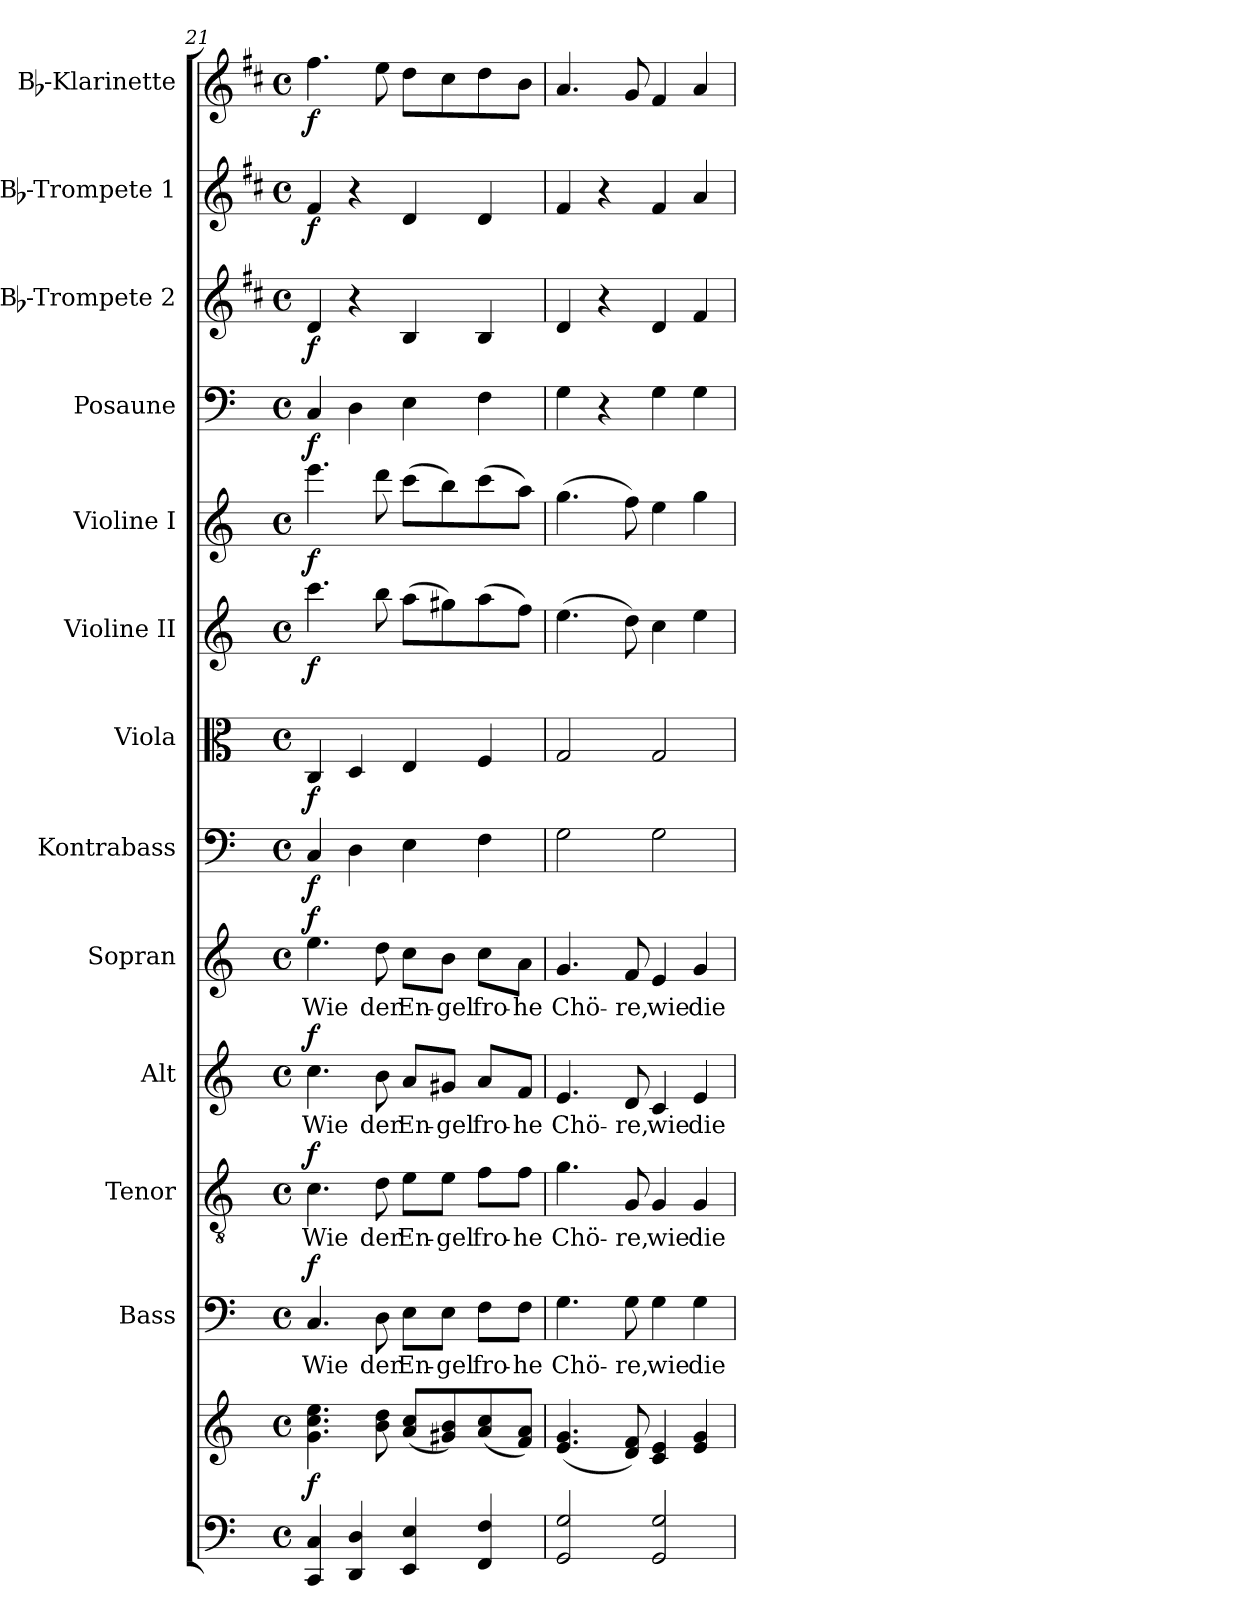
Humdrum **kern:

**kern	**kern	**dynam	**kern	**text	**dynam	**kern	**text	**dynam	**kern	**text	**dynam	**kern	**text	**dynam	**kern	**dynam	**kern	**dynam	**kern	**dynam	**kern	**dynam	**kern	**dynam	**kern	**dynam	**kern	**dynam	**kern	**dynam
*part13	*part13	*part13	*part12	*part12	*part12	*part11	*part11	*part11	*part10	*part10	*part10	*part9	*part9	*part9	*part8	*part8	*part7	*part7	*part6	*part6	*part5	*part5	*part4	*part4	*part3	*part3	*part2	*part2	*part1	*part1
*staff14	*staff13	*staff13/14	*staff12	*staff12	*staff12	*staff11	*staff11	*staff11	*staff10	*staff10	*staff10	*staff9	*staff9	*staff9	*staff8	*staff8	*staff7	*staff7	*staff6	*staff6	*staff5	*staff5	*staff4	*staff4	*staff3	*staff3	*staff2	*staff2	*staff1	*staff1
*	*	*	*I"Bass	*	*	*I"Tenor	*	*	*I"Alt	*	*	*I"Sopran	*	*	*I"Kontrabass	*	*I"Viola	*	*I"Violine II	*	*I"Violine I	*	*I"Posaune	*	*I"Bb-Trompete 2	*	*I"Bb-Trompete 1	*	*I"Bb-Klarinette	*
*	*	*	*I'B.	*	*	*I'T.	*	*	*I'A.	*	*	*I'S.	*	*	*I'Kb.	*	*I'Vla.	*	*I'Vl. II	*	*I'Vl. I	*	*I'Pos.	*	*I'Bb Trp. 2	*	*I'Bb Trp. 1	*	*I'Bb Kl.	*
*clefF4	*clefG2	*	*clefF4	*	*	*clefGv2	*	*	*clefG2	*	*	*clefG2	*	*	*clefF4	*	*clefC3	*	*clefG2	*	*clefG2	*	*clefF4	*	*clefG2	*	*clefG2	*	*clefG2	*
*	*	*	*	*	*	*	*	*	*	*	*	*	*	*	*ITrd7c12	*	*	*	*	*	*	*	*	*	*ITrd1c2	*	*ITrd1c2	*	*ITrd1c2	*
*k[]	*k[]	*	*k[]	*	*	*k[]	*	*	*k[]	*	*	*k[]	*	*	*k[]	*	*k[]	*	*k[]	*	*k[]	*	*k[]	*	*k[]	*	*k[]	*	*k[]	*
*C:	*C:	*	*C:	*	*	*C:	*	*	*C:	*	*	*C:	*	*	*C:	*	*C:	*	*C:	*	*C:	*	*C:	*	*C:	*	*C:	*	*C:	*
*M4/4	*M4/4	*	*M4/4	*	*	*M4/4	*	*	*M4/4	*	*	*M4/4	*	*	*M4/4	*	*M4/4	*	*M4/4	*	*M4/4	*	*M4/4	*	*M4/4	*	*M4/4	*	*M4/4	*
*met(c)	*met(c)	*	*met(c)	*	*	*met(c)	*	*	*met(c)	*	*	*met(c)	*	*	*met(c)	*	*met(c)	*	*met(c)	*	*met(c)	*	*met(c)	*	*met(c)	*	*met(c)	*	*met(c)	*
=21	=21	=21	=21	=21	=21	=21	=21	=21	=21	=21	=21	=21	=21	=21	=21	=21	=21	=21	=21	=21	=21	=21	=21	=21	=21	=21	=21	=21	=21	=21
!	!	!LO:DY:b	!	!LO:LY:b	!LO:DY:a	!	!LO:LY:b	!LO:DY:a	!	!LO:LY:b	!LO:DY:a	!	!LO:LY:b	!LO:DY:a	!	!LO:DY:b	!	!LO:DY:b	!	!LO:DY:b	!	!LO:DY:b	!	!LO:DY:b	!	!LO:DY:b	!	!LO:DY:b	!	!LO:DY:b
4CC/ 4C/	4.g\ 4.cc\ 4.ee\	f	4.C/	Wie	f	4.c\	Wie	f	4.cc\	Wie	f	4.ee\	Wie	f	4CC/	f	4C/	f	4.ccc\	f	4.eee\	f	4C/	f	4c/	f	4e/	f	4.ee\	f
4DD/ 4D/	.	.	.	.	.	.	.	.	.	.	.	.	.	.	4DD\	.	4D/	.	.	.	.	.	4D\	.	4r	.	4r	.	.	.
!	!	!	!	!LO:LY:b	!	!	!LO:LY:b	!	!	!LO:LY:b	!	!	!LO:LY:b	!	!	!	!	!	!	!	!	!	!	!	!	!	!	!	!	!
.	8b\ 8dd\	.	8D\	der	.	8d\	der	.	8b\	der	.	8dd\	der	.	.	.	.	.	8bb\	.	8ddd\	.	.	.	.	.	.	.	8dd\	.
!	!	!	!	!LO:LY:b	!	!	!LO:LY:b	!	!	!LO:LY:b	!	!	!LO:LY:b	!	!	!	!	!	!	!	!	!	!	!	!	!	!	!	!	!
4EE/ 4E/	(<8a/ 8cc/L	.	8E\L	En-	.	8e\L	En-	.	8a/L	En-	.	8cc\L	En-	.	4EE\	.	4E/	.	(>8aa\L	.	(>8ccc\L	.	4E\	.	4A/	.	4c/	.	8cc\L	.
!	!	!	!	!LO:LY:b	!	!	!LO:LY:b	!	!	!LO:LY:b	!	!	!LO:LY:b	!	!	!	!	!	!	!	!	!	!	!	!	!	!	!	!	!
.	8g#X/ 8b/)	.	8E\J	-gel	.	8e\J	-gel	.	8g#X/J	-gel	.	8b\J	-gel	.	.	.	.	.	8gg#X\)	.	8bb\)	.	.	.	.	.	.	.	8b\	.
!	!	!	!	!LO:LY:b	!	!	!LO:LY:b	!	!	!LO:LY:b	!	!	!LO:LY:b	!	!	!	!	!	!	!	!	!	!	!	!	!	!	!	!	!
4FF/ 4F/	(<8a/ 8cc/	.	8F\L	fro-	.	8f\L	fro-	.	8a/L	fro-	.	8cc\L	fro-	.	4FF\	.	4F/	.	(>8aa\	.	(>8ccc\	.	4F\	.	4A/	.	4c/	.	8cc\	.
!	!	!	!	!LO:LY:b	!	!	!LO:LY:b	!	!	!LO:LY:b	!	!	!LO:LY:b	!	!	!	!	!	!	!	!	!	!	!	!	!	!	!	!	!
.	8f/ 8a/J)	.	8F\J	-he	.	8f\J	-he	.	8f/J	-he	.	8a\J	-he	.	.	.	.	.	8ff\J)	.	8aa\J)	.	.	.	.	.	.	.	8a\J	.
!!LO:PB:g=z
=22	=22	=22	=22	=22	=22	=22	=22	=22	=22	=22	=22	=22	=22	=22	=22	=22	=22	=22	=22	=22	=22	=22	=22	=22	=22	=22	=22	=22	=22	=22
!	!	!	!	!LO:LY:b	!	!	!LO:LY:b	!	!	!LO:LY:b	!	!	!LO:LY:b	!	!	!	!	!	!	!	!	!	!	!	!	!	!	!	!	!
2GG/ 2G/	(<4.e/ 4.g/	.	4.G\	Chö-	.	4.g\	Chö-	.	4.e/	Chö-	.	4.g/	Chö-	.	2GG\	.	2G/	.	(>4.ee\	.	(>4.gg\	.	4G\	.	4c/	.	4e/	.	4.g/	.
.	.	.	.	.	.	.	.	.	.	.	.	.	.	.	.	.	.	.	.	.	.	.	4r	.	4r	.	4r	.	.	.
!	!	!	!	!LO:LY:b	!	!	!LO:LY:b	!	!	!LO:LY:b	!	!	!LO:LY:b	!	!	!	!	!	!	!	!	!	!	!	!	!	!	!	!	!
.	8d/ 8f/)	.	8G\	-re,	.	8G/	-re,	.	8d/	-re,	.	8f/	-re,	.	.	.	.	.	8dd\)	.	8ff\)	.	.	.	.	.	.	.	8f/	.
!	!	!	!	!LO:LY:b	!	!	!LO:LY:b	!	!	!LO:LY:b	!	!	!LO:LY:b	!	!	!	!	!	!	!	!	!	!	!	!	!	!	!	!	!
2GG/ 2G/	4c/ 4e/	.	4G\	wie	.	4G/	wie	.	4c/	wie	.	4e/	wie	.	2GG\	.	2G/	.	4cc\	.	4ee\	.	4G\	.	4c/	.	4e/	.	4e/	.
!	!	!	!	!LO:LY:b	!	!	!LO:LY:b	!	!	!LO:LY:b	!	!	!LO:LY:b	!	!	!	!	!	!	!	!	!	!	!	!	!	!	!	!	!
.	4e/ 4g/	.	4G\	die	.	4G/	die	.	4e/	die	.	4g/	die	.	.	.	.	.	4ee\	.	4gg\	.	4G\	.	4e/	.	4g/	.	4g/	.
=	=	=	=	=	=	=	=	=	=	=	=	=	=	=	=	=	=	=	=	=	=	=	=	=	=	=	=	=	=	=
*-	*-	*-	*-	*-	*-	*-	*-	*-	*-	*-	*-	*-	*-	*-	*-	*-	*-	*-	*-	*-	*-	*-	*-	*-	*-	*-	*-	*-	*-	*-
